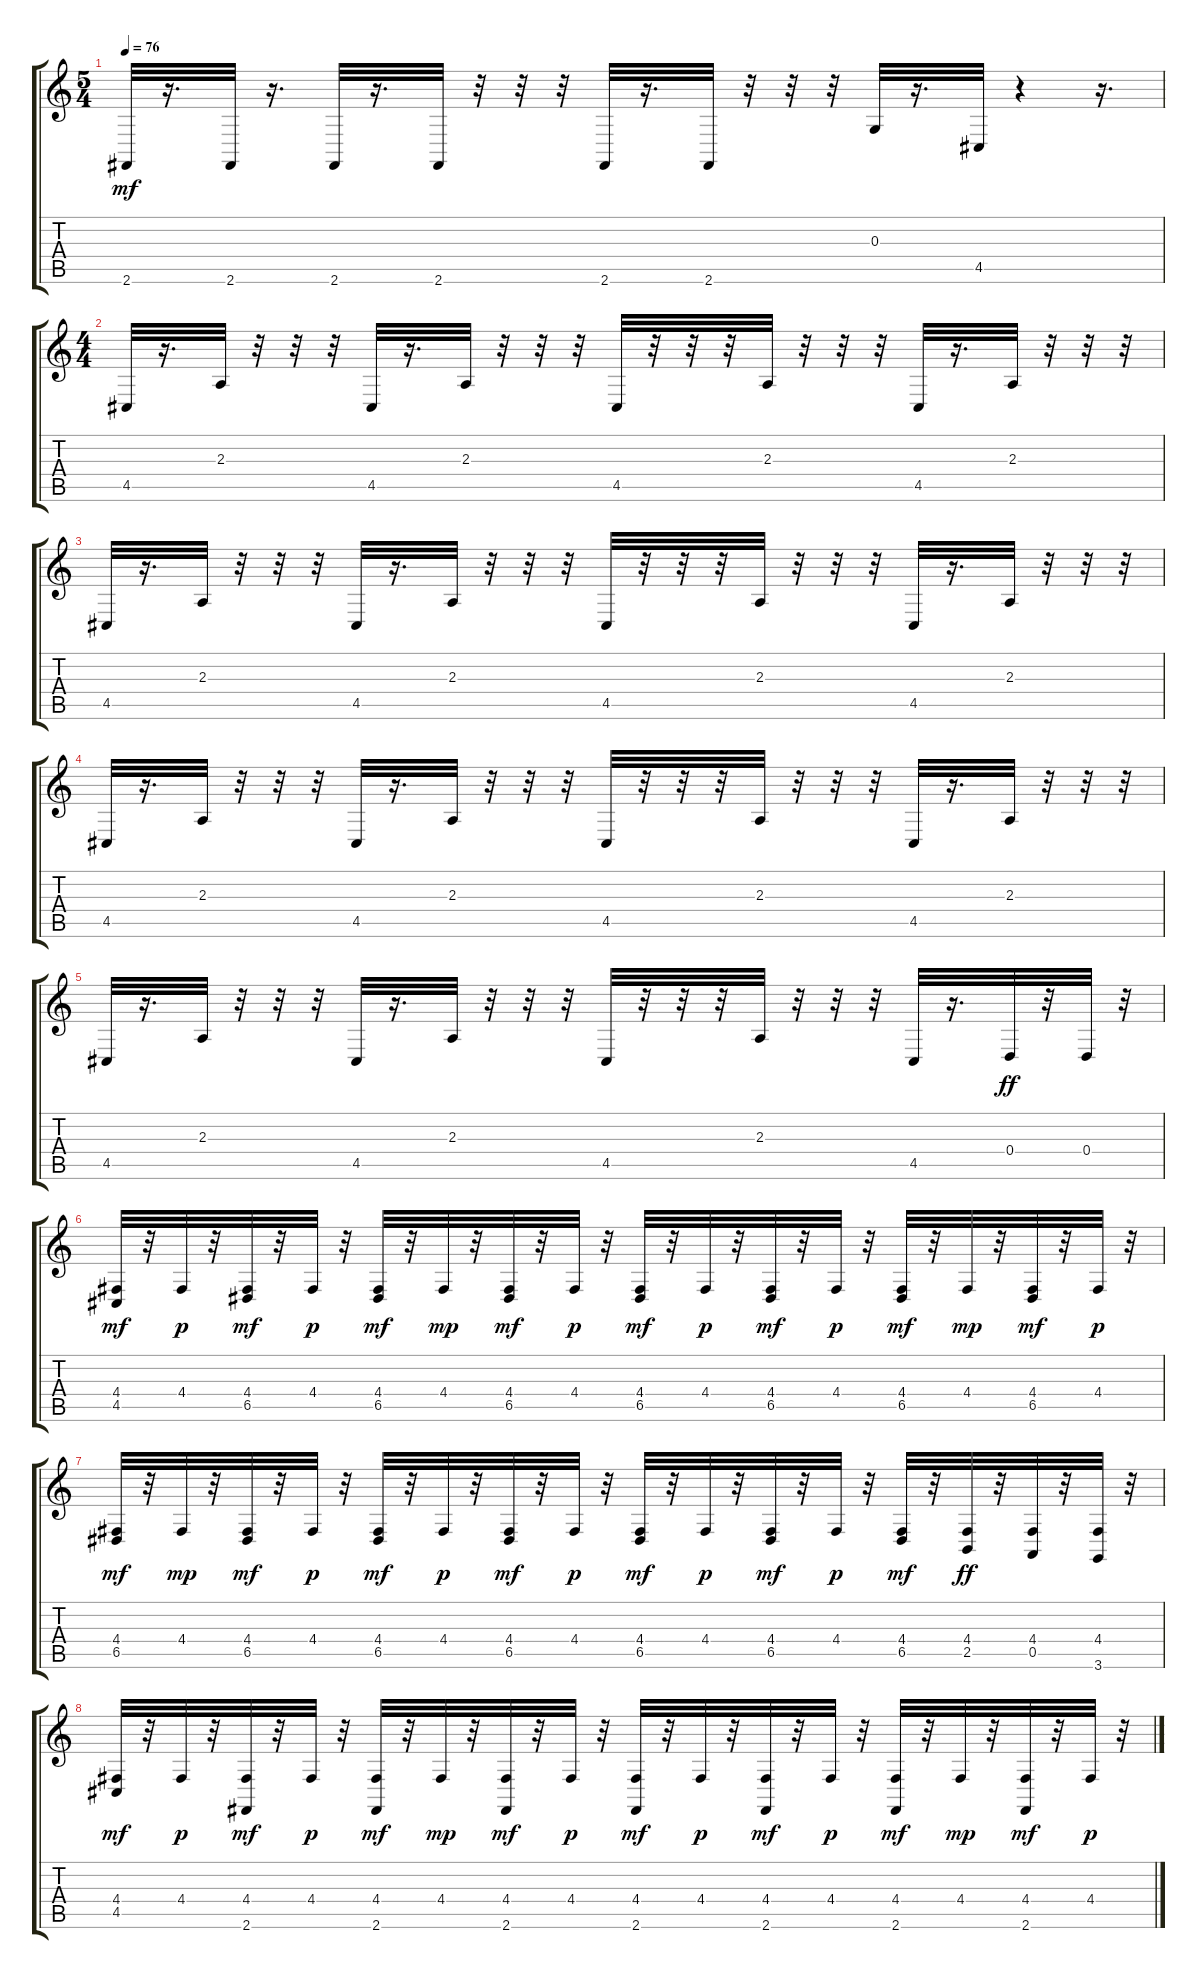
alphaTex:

\track "" {instrument glockenspiel}
\staff {score tabs}
\tuning (E4 B3 G3 D3 A2 E2) {hide}
\ts (5 4)
\tempo 76
\clef g2
\ks c
2.6.32{dy mf} r.16{d} 2.6.32 r.16{d} 2.6.32 r.16{d} 2.6.32 r.32 r.32 r.32 2.6.32 r.16{d} 2.6.32 r.32 r.32 r.32 0.3.32 r.16{d} 4.5.32 r.4 r.16{d} |
\ts (4 4)
4.5.32 r.16{d} 2.3.32 r.32 r.32 r.32 4.5.32 r.16{d} 2.3.32 r.32 r.32 r.32 4.5.32 r.32 r.32 r.32 2.3.32 r.32 r.32 r.32 4.5.32 r.16{d} 2.3.32 r.32 r.32 r.32 |
4.5.32 r.16{d} 2.3.32 r.32 r.32 r.32 4.5.32 r.16{d} 2.3.32 r.32 r.32 r.32 4.5.32 r.32 r.32 r.32 2.3.32 r.32 r.32 r.32 4.5.32 r.16{d} 2.3.32 r.32 r.32 r.32 |
4.5.32 r.16{d} 2.3.32 r.32 r.32 r.32 4.5.32 r.16{d} 2.3.32 r.32 r.32 r.32 4.5.32 r.32 r.32 r.32 2.3.32 r.32 r.32 r.32 4.5.32 r.16{d} 2.3.32 r.32 r.32 r.32 |
4.5.32 r.16{d} 2.3.32 r.32 r.32 r.32 4.5.32 r.16{d} 2.3.32 r.32 r.32 r.32 4.5.32 r.32 r.32 r.32 2.3.32 r.32 r.32 r.32 4.5.32 r.16{d} 0.4.32{dy ff} r.32 0.4.32 r.32 |
(4.4 4.5).32{dy mf} r.32 4.4.32{dy p} r.32 (4.4 6.5).32{dy mf} r.32 4.4.32{dy p} r.32 (4.4 6.5).32{dy mf} r.32 4.4.32{dy mp} r.32 (4.4 6.5).32{dy mf} r.32 4.4.32{dy p} r.32 (4.4 6.5).32{dy mf} r.32 4.4.32{dy p} r.32 (4.4 6.5).32{dy mf} r.32 4.4.32{dy p} r.32 (4.4 6.5).32{dy mf} r.32 4.4.32{dy mp} r.32 (4.4 6.5).32{dy mf} r.32 4.4.32{dy p} r.32 |
(4.4 6.5).32{dy mf} r.32 4.4.32{dy mp} r.32 (4.4 6.5).32{dy mf} r.32 4.4.32{dy p} r.32 (4.4 6.5).32{dy mf} r.32 4.4.32{dy p} r.32 (4.4 6.5).32{dy mf} r.32 4.4.32{dy p} r.32 (4.4 6.5).32{dy mf} r.32 4.4.32{dy p} r.32 (4.4 6.5).32{dy mf} r.32 4.4.32{dy p} r.32 (4.4 6.5).32{dy mf} r.32 (4.4 2.5).32{dy ff} r.32 (4.4 0.5).32 r.32 (4.4 3.6).32 r.32 |
(4.4 4.5).32{dy mf} r.32 4.4.32{dy p} r.32 (4.4 2.6).32{dy mf} r.32 4.4.32{dy p} r.32 (4.4 2.6).32{dy mf} r.32 4.4.32{dy mp} r.32 (4.4 2.6).32{dy mf} r.32 4.4.32{dy p} r.32 (4.4 2.6).32{dy mf} r.32 4.4.32{dy p} r.32 (4.4 2.6).32{dy mf} r.32 4.4.32{dy p} r.32 (4.4 2.6).32{dy mf} r.32 4.4.32{dy mp} r.32 (4.4 2.6).32{dy mf} r.32 4.4.32{dy p} r.32
